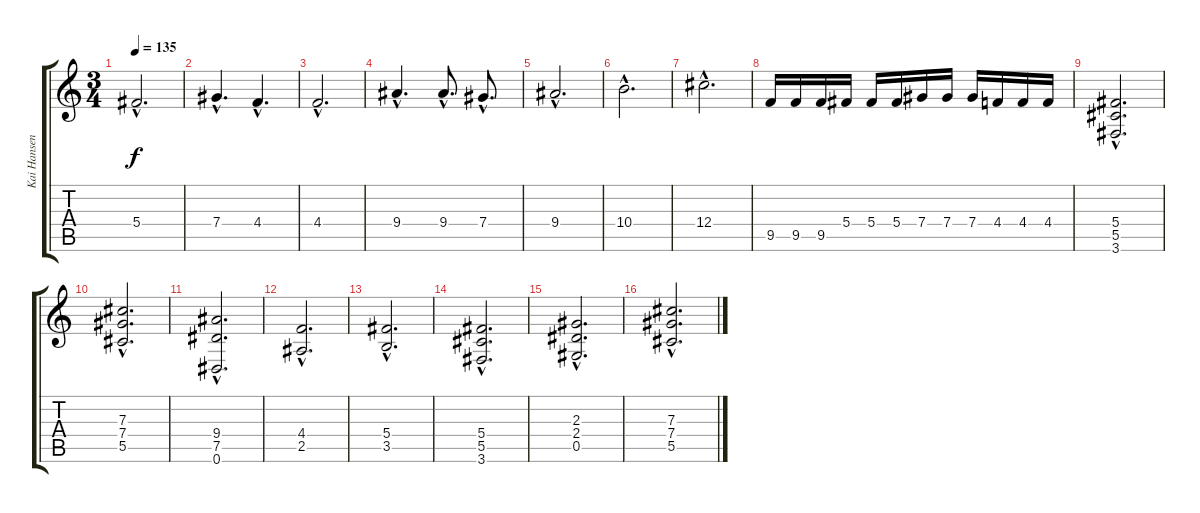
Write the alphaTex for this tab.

\track ("Kai Hansen" "Kai Hansen") {instrument distortionguitar}
\staff {score tabs}
\tuning (Eb4 Bb3 Gb3 Db3 Ab2 Eb2) {hide}
\ts (3 4)
\tempo 135
\clef g2
\ks c
5.4{hac}.2{d dy f} |
7.4{hac}.4{d} 4.4{hac}.4{d} |
4.4{hac}.2{d} |
9.4{hac}.4{d} 9.4{hac}.8{d} 7.4{hac}.8{d} |
9.4{hac}.2{d} |
10.4{hac}.2{d} |
12.4{hac}.2{d} |
9.5.16 9.5.16 9.5.16 5.4.16 5.4.16 5.4.16 7.4.16 7.4.16 7.4.16 4.4.16 4.4.16 4.4.16 |
(5.4{hac} 5.5{hac} 3.6{hac}).2{d} |
(7.3{hac} 7.4{hac} 5.5{hac}).2{d} |
(9.4{hac} 7.5{hac} 0.6{hac}).2{d} |
(4.4{hac} 2.5{hac}).2{d} |
(5.4{hac} 3.5{hac}).2{d} |
(5.4{hac} 5.5{hac} 3.6{hac}).2{d} |
(2.3{hac} 2.4{hac} 0.5{hac}).2{d} |
(7.3{hac} 7.4{hac} 5.5{hac}).2{d}
